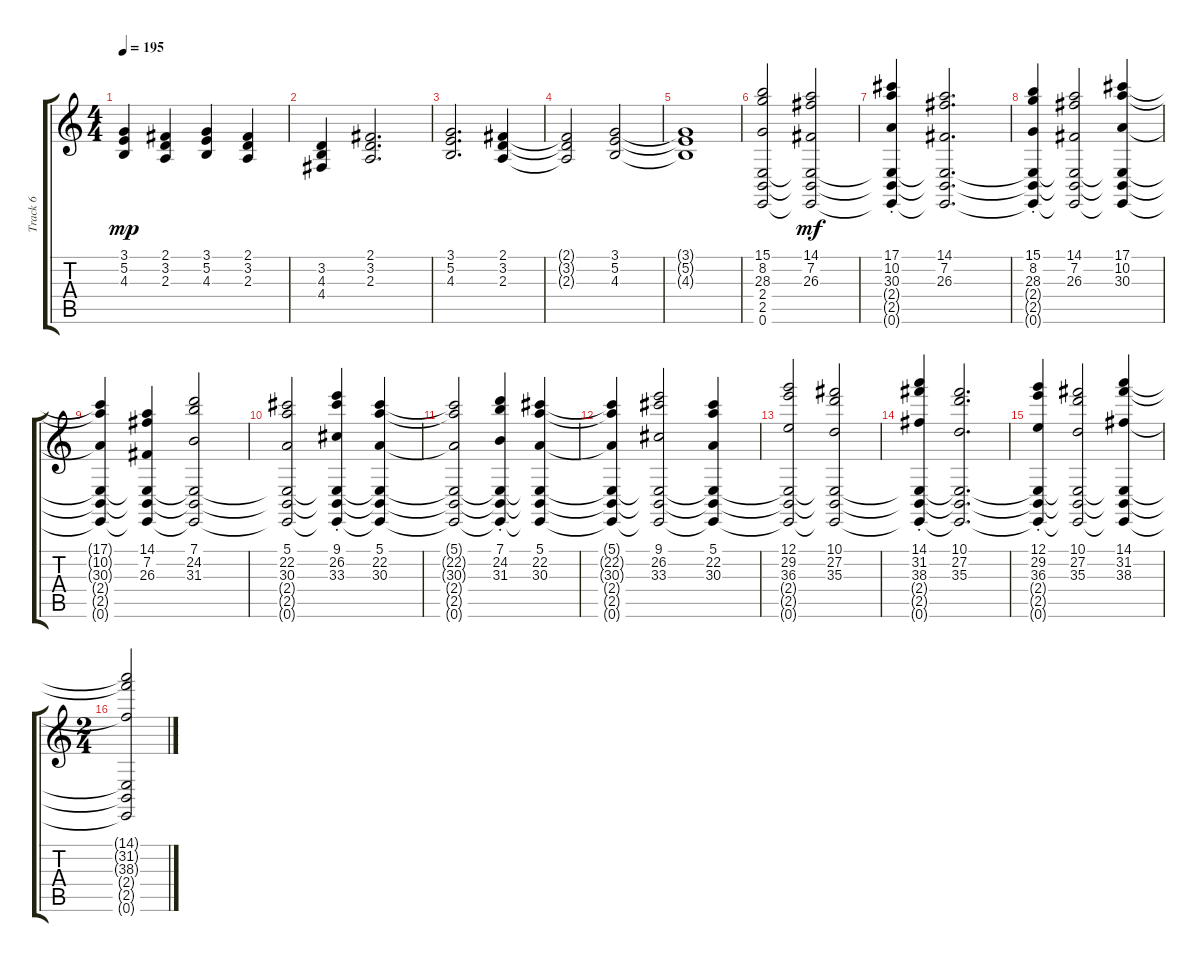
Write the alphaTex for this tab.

\track ("Track 6" "Track 6") {instrument drawbarorgan}
\staff {score tabs}
\tuning (E4 B3 G3 D3 A2 E2) {hide}
\ts (4 4)
\tempo 195
\clef g2
\ks c
(3.1 5.2 4.3).4{dy mp} (2.1 3.2 2.3).4 (3.1 5.2 4.3).4 (2.1 3.2 2.3).4 |
(3.2 4.3 4.4).4 (2.1 3.2 2.3).2{d} |
(3.1 5.2 4.3).2{d} (2.1 3.2 2.3).4 |
(2.1{t} 3.2{t} 2.3{t}).2 (3.1 5.2 4.3).2 |
(3.1{t} 5.2{t} 4.3{t}).1 |
(15.1 8.2 28.3 2.4 2.5 0.6).2 (14.1 7.2 26.3 2.4{t} 2.5{t} 0.6{t}).2{dy mf} |
(17.1{st} 10.2{st} 30.3{st} 2.4{t} 2.5{t} 0.6{t}).4 (14.1 7.2 26.3 2.4{t} 2.5{t} 0.6{t}).2{d} |
(15.1{st} 8.2{st} 28.3{st} 2.4{t} 2.5{t} 0.6{t}).4 (14.1 7.2 26.3 2.4{t} 2.5{t} 0.6{t}).2 (17.1 10.2 30.3 2.4{t} 2.5{t} 0.6{t}).4 |
(17.1{t} 10.2{t} 30.3{t} 2.4{t} 2.5{t} 0.6{t}).4 (14.1 7.2 26.3 2.4{t} 2.5{t} 0.6{t}).4 (7.1 24.2 31.3 2.4{t} 2.5{t} 0.6{t}).2 |
(5.1 22.2 30.3 2.4{t} 2.5{t} 0.6{t}).2 (9.1{st} 26.2{st} 33.3{st} 2.4{t} 2.5{t} 0.6{t}).4 (5.1 22.2 30.3 2.4{t} 2.5{t} 0.6{t}).4 |
(5.1{t} 22.2{t} 30.3{t} 2.4{t} 2.5{t} 0.6{t}).2 (7.1{st} 24.2{st} 31.3{st} 2.4{t} 2.5{t} 0.6{t}).4 (5.1 22.2 30.3 2.4{t} 2.5{t} 0.6{t}).4 |
(5.1{t} 22.2{t} 30.3{t} 2.4{t} 2.5{t} 0.6{t}).4 (9.1 26.2 33.3 2.4{t} 2.5{t} 0.6{t}).2 (5.1 22.2 30.3 2.4{t} 2.5{t} 0.6{t}).4 |
(12.1 29.2 36.3 2.4{t} 2.5{t} 0.6{t}).2 (10.1 27.2 35.3 2.4{t} 2.5{t} 0.6{t}).2 |
(14.1{st} 31.2{st} 38.3{st} 2.4{t} 2.5{t} 0.6{t}).4 (10.1 27.2 35.3 2.4{t} 2.5{t} 0.6{t}).2{d} |
(12.1{st} 29.2{st} 36.3{st} 2.4{t} 2.5{t} 0.6{t}).4 (10.1 27.2 35.3 2.4{t} 2.5{t} 0.6{t}).2 (14.1 31.2 38.3 2.4{t} 2.5{t} 0.6{t}).4 |
\ts (2 4)
(14.1{t} 31.2{t} 38.3{t} 2.4{t} 2.5{t} 0.6{t}).2
